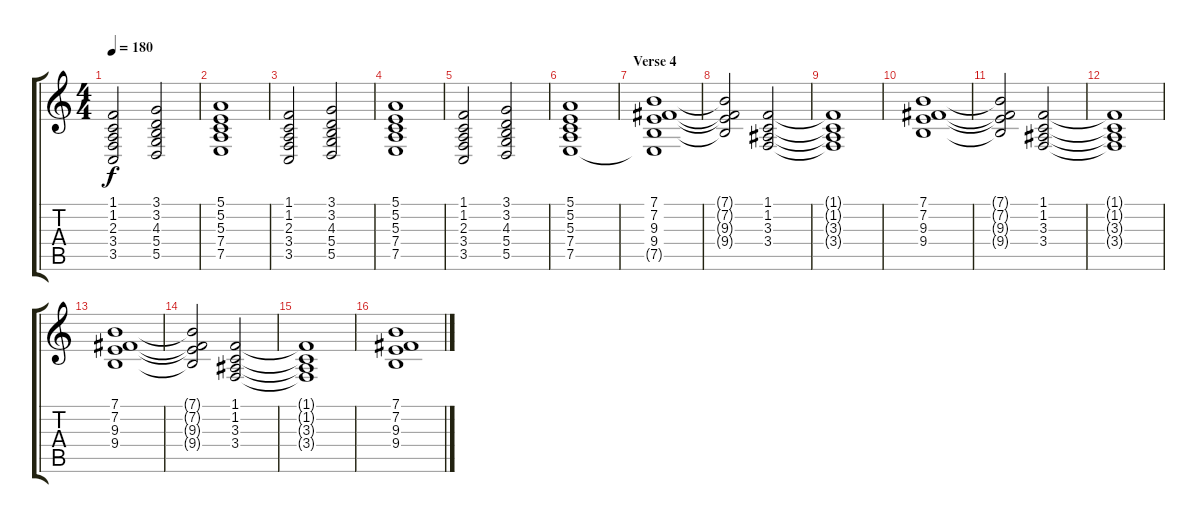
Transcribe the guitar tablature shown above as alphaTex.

\track "" {instrument stringensemble1}
\staff {score tabs}
\tuning (E4 B3 G3 D3 A2 E2) {hide}
\ts (4 4)
\tempo 180
\clef g2
\ks c
(1.1 1.2 2.3 3.4 3.5).2{dy f} (3.1 3.2 4.3 5.4 5.5).2 |
(5.1 5.2 5.3 7.4 7.5).1 |
(1.1 1.2 2.3 3.4 3.5).2 (3.1 3.2 4.3 5.4 5.5).2 |
(5.1 5.2 5.3 7.4 7.5).1 |
(1.1 1.2 2.3 3.4 3.5).2 (3.1 3.2 4.3 5.4 5.5).2 |
(5.1 5.2 5.3 7.4 7.5).1 |
\section ("" "Verse 4")
(7.1 7.2 9.3 9.4 7.5{t}).1 |
(7.1{t} 7.2{t} 9.3{t} 9.4{t}).2 (1.1 1.2 3.3 3.4).2 |
(1.1{t} 1.2{t} 3.3{t} 3.4{t}).1 |
(7.1 7.2 9.3 9.4).1 |
(7.1{t} 7.2{t} 9.3{t} 9.4{t}).2 (1.1 1.2 3.3 3.4).2 |
(1.1{t} 1.2{t} 3.3{t} 3.4{t}).1 |
(7.1 7.2 9.3 9.4).1 |
(7.1{t} 7.2{t} 9.3{t} 9.4{t}).2 (1.1 1.2 3.3 3.4).2 |
(1.1{t} 1.2{t} 3.3{t} 3.4{t}).1 |
(7.1 7.2 9.3 9.4).1
